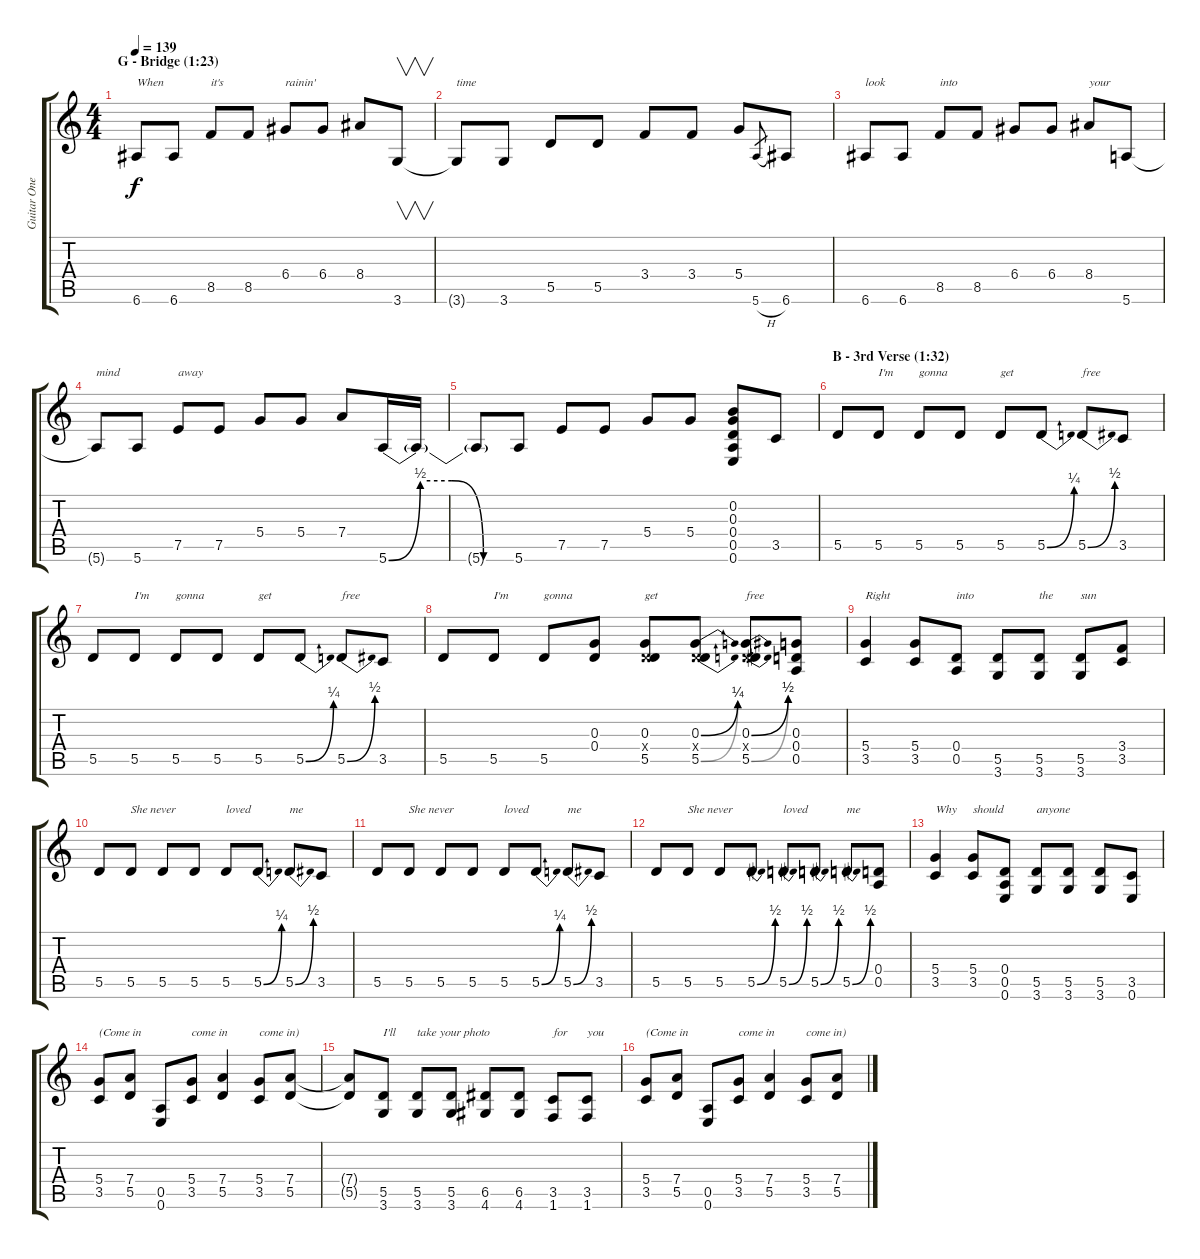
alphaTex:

\track ("Guitar One" "Guitar One") {instrument distortionguitar}
\staff {score tabs}
\tuning (E4 B3 G3 D3 A2 E2) {hide}
\ts (4 4)
\section ("" "G - Bridge (1:23)")
\tempo 139
\clef g2
\ks c
6.6.8{txt "When" dy f} 6.6.8 8.5.8{txt "it's"} 8.5.8 6.4.8{txt "rainin'"} 6.4.8 8.4.8 3.6.8{v} |
3.6{t}.8{txt "time"} 3.6.8 5.5.8 5.5.8 3.4.8 3.4.8 5.4.8 5.6{h}.8{gr} 6.6.8 |
6.6.8{txt "look"} 6.6.8 8.5.8{txt "into"} 8.5.8 6.4.8 6.4.8 8.4.8{txt "your"} 5.6.8 |
5.6{t}.8{txt "mind"} 5.6.8 7.5.8{txt "away"} 7.5.8 5.4.8 5.4.8 7.4.8 5.6{be (custom 0 0 15 2 30 2 45 0 60 0)}.16 5.6{t}.16 |
5.6{t}.8 5.6.8 7.5.8 7.5.8 5.4.8 5.4.8 (0.2 0.3 0.4 0.5 0.6).8 3.5.8 |
\section ("" "B - 3rd Verse (1:32)")
5.5.8 5.5.8{txt "I'm"} 5.5.8{txt "gonna"} 5.5.8 5.5.8{txt "get"} 5.5{be (bend 0 0 60 1)}.8 5.5{be (bend 0 0 60 2)}.8{txt "free"} 3.5.8 |
5.5.8 5.5.8{txt "I'm"} 5.5.8{txt "gonna"} 5.5.8 5.5.8{txt "get"} 5.5{be (bend 0 0 60 1)}.8 5.5{be (bend 0 0 60 2)}.8{txt "free"} 3.5.8 |
5.5.8 5.5.8{txt "I'm"} 5.5.8{txt "gonna"} (0.3 0.4).8 (0.3 0.4{x} 5.5).8{txt "get"} (0.3{be (bend 0 0 60 1)} 0.4{x} 5.5{be (bend 0 0 60 1)}).8 (0.3{be (bend 0 0 60 2)} 0.4{x} 5.5{be (bend 0 0 60 2)}).8{txt "free"} (0.3 0.4 0.5).8 |
(5.4 3.5).4{txt "Right"} (5.4 3.5).8 (0.4 0.5).8{txt "into"} (5.5 3.6).8 (5.5 3.6).8{txt "the"} (5.5 3.6).8{txt "sun"} (3.4 3.5).8 |
5.5.8 5.5.8{txt "She never"} 5.5.8 5.5.8 5.5.8{txt "loved"} 5.5{be (bend 0 0 60 1)}.8 5.5{be (bend 0 0 60 2)}.8{txt "me"} 3.5.8 |
5.5.8 5.5.8{txt "She never"} 5.5.8 5.5.8 5.5.8{txt "loved"} 5.5{be (bend 0 0 60 1)}.8 5.5{be (bend 0 0 60 2)}.8{txt "me"} 3.5.8 |
5.5.8 5.5.8{txt "She never"} 5.5.8 5.5{be (bend 0 0 60 2)}.8 5.5{be (bend 0 0 60 2)}.8{txt "loved"} 5.5{be (bend 0 0 60 2)}.8 5.5{be (bend 0 0 60 2)}.8{txt "me"} (0.4 0.5).8 |
(5.4 3.5).4{txt "Why"} (5.4 3.5).8{txt "should"} (0.4 0.5 0.6).8 (5.5 3.6).8{txt "anyone"} (5.5 3.6).8 (5.5 3.6).8 (3.5 0.6).8 |
(5.4 3.5).8{txt "(Come in"} (7.4 5.5).8 (0.5 0.6).8 (5.4 3.5).8{txt "come in"} (7.4 5.5).4 (5.4 3.5).8{txt "come in)"} (7.4 5.5).8 |
(7.4{t} 5.5{t}).8 (5.5 3.6).8{txt "I'll"} (5.5 3.6).8{txt "take your photo"} (5.5 3.6).8 (6.5 4.6).8 (6.5 4.6).8 (3.5 1.6).8{txt "for"} (3.5 1.6).8{txt "you"} |
(5.4 3.5).8{txt "(Come in"} (7.4 5.5).8 (0.5 0.6).8 (5.4 3.5).8{txt "come in"} (7.4 5.5).4 (5.4 3.5).8{txt "come in)"} (7.4 5.5).8
